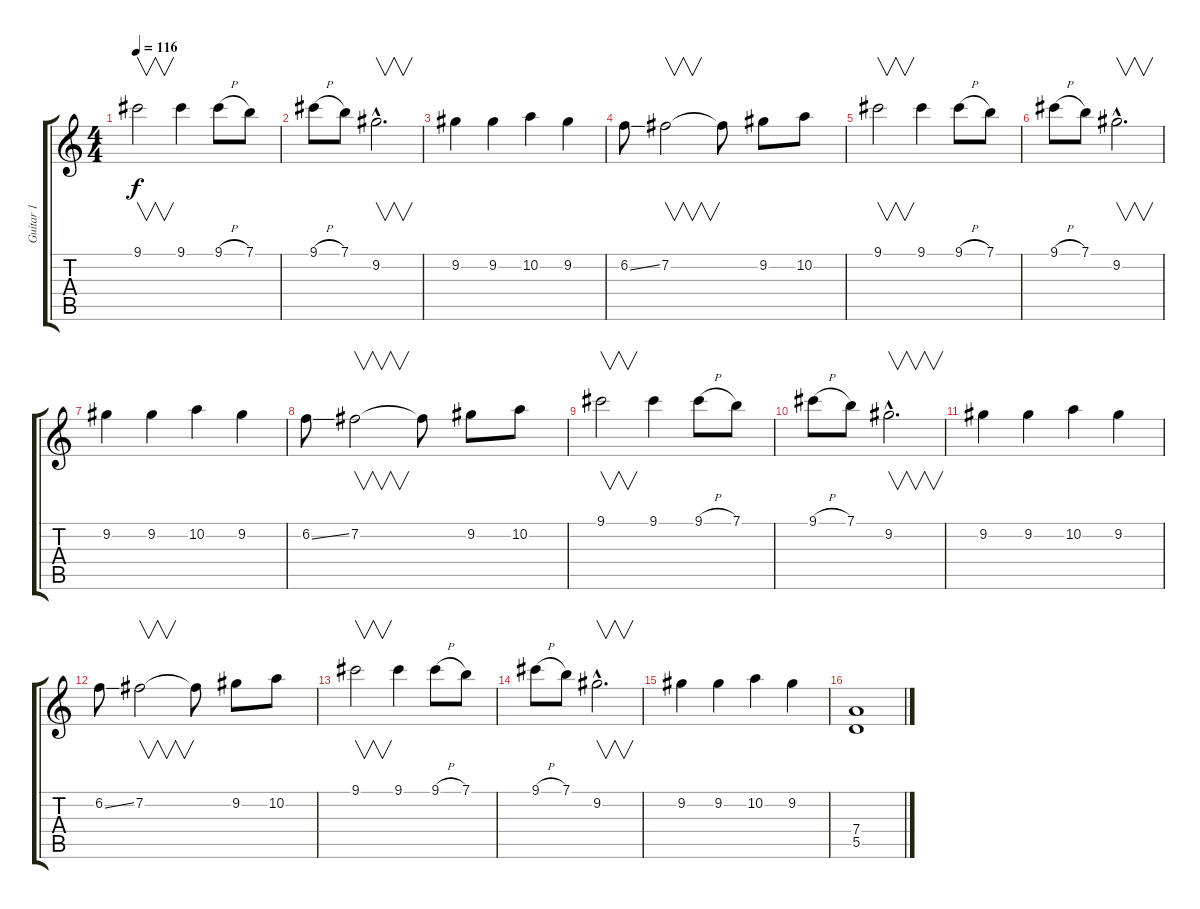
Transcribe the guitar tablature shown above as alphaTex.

\track ("Guitar 1" "Guitar 1") {instrument acousticguitarsteel}
\staff {score tabs}
\tuning (E4 B3 G3 D3 A2 E2) {hide}
\ts (4 4)
\tempo 116
\clef g2
\ks c
9.1.2{v dy f} 9.1.4 9.1{h}.8 7.1.8 |
9.1{h}.8 7.1.8 9.2{hac}.2{v d} |
9.2.4 9.2.4 10.2.4 9.2.4 |
6.2{ss}.8 7.2.2{v} 7.2{t}.8 9.2.8 10.2.8 |
9.1.2{v} 9.1.4 9.1{h}.8 7.1.8 |
9.1{h}.8 7.1.8 9.2{hac}.2{v d} |
9.2.4 9.2.4 10.2.4 9.2.4 |
6.2{ss}.8 7.2.2{v} 7.2{t}.8 9.2.8 10.2.8 |
9.1.2{v} 9.1.4 9.1{h}.8 7.1.8 |
9.1{h}.8 7.1.8 9.2{hac}.2{v d} |
9.2.4 9.2.4 10.2.4 9.2.4 |
6.2{ss}.8 7.2.2{v} 7.2{t}.8 9.2.8 10.2.8 |
9.1.2{v} 9.1.4 9.1{h}.8 7.1.8 |
9.1{h}.8 7.1.8 9.2{hac}.2{v d} |
9.2.4 9.2.4 10.2.4 9.2.4 |
(7.4 5.5).1{volume 13 instrument distortionguitar}
